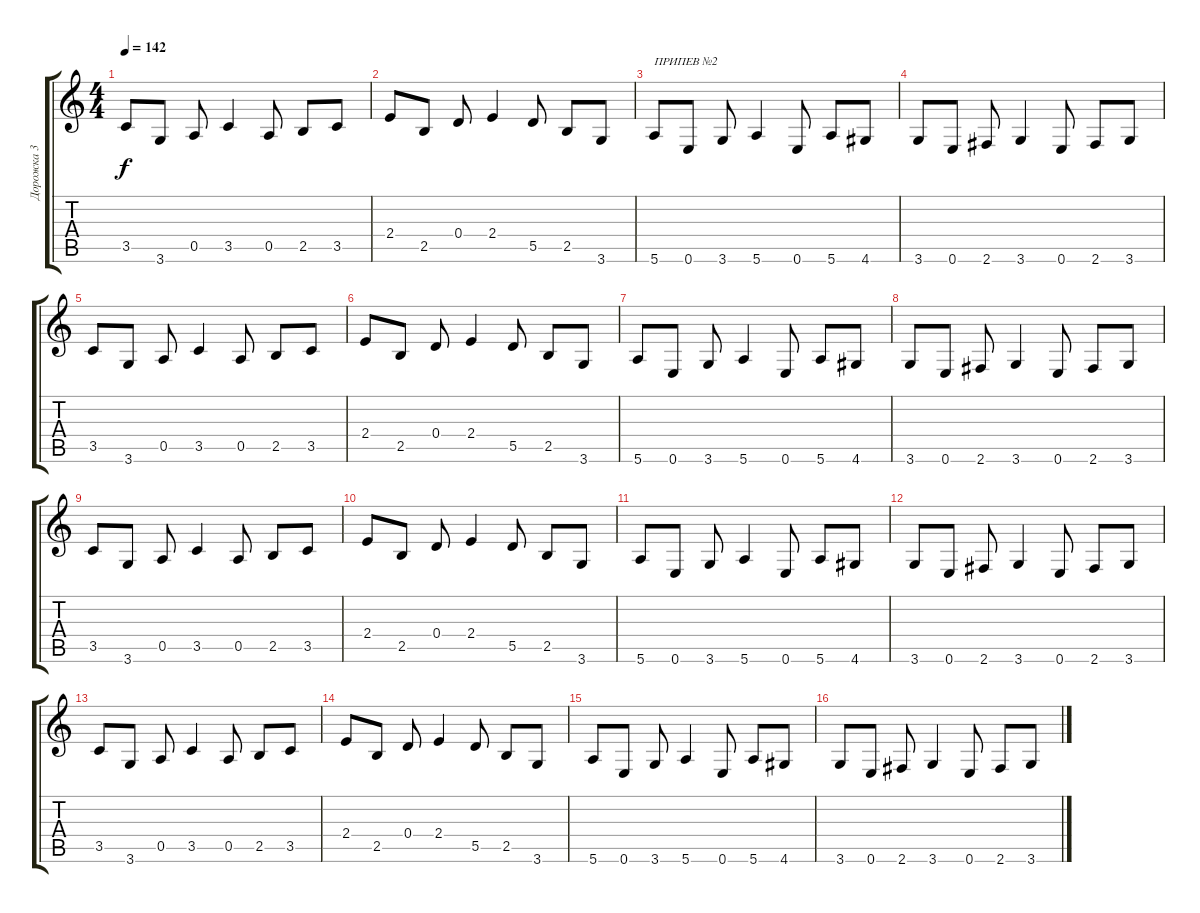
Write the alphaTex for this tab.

\track ("Дорожка 3" "Дорожка 3") {instrument acousticguitarsteel}
\staff {score tabs}
\tuning (E4 B3 G3 D3 A2 E2) {hide}
\ts (4 4)
\tempo 142
\clef g2
\ks c
3.5.8{dy f} 3.6.8 0.5.8 3.5.4 0.5.8 2.5.8 3.5.8 |
2.4.8 2.5.8 0.4.8 2.4.4 5.5.8 2.5.8 3.6.8 |
5.6.8{txt "ПРИПЕВ №2"} 0.6.8 3.6.8 5.6.4 0.6.8 5.6.8 4.6.8 |
3.6.8 0.6.8 2.6.8 3.6.4 0.6.8 2.6.8 3.6.8 |
3.5.8 3.6.8 0.5.8 3.5.4 0.5.8 2.5.8 3.5.8 |
2.4.8 2.5.8 0.4.8 2.4.4 5.5.8 2.5.8 3.6.8 |
5.6.8 0.6.8 3.6.8 5.6.4 0.6.8 5.6.8 4.6.8 |
3.6.8 0.6.8 2.6.8 3.6.4 0.6.8 2.6.8 3.6.8 |
3.5.8 3.6.8 0.5.8 3.5.4 0.5.8 2.5.8 3.5.8 |
2.4.8 2.5.8 0.4.8 2.4.4 5.5.8 2.5.8 3.6.8 |
5.6.8 0.6.8 3.6.8 5.6.4 0.6.8 5.6.8 4.6.8 |
3.6.8 0.6.8 2.6.8 3.6.4 0.6.8 2.6.8 3.6.8 |
3.5.8 3.6.8 0.5.8 3.5.4 0.5.8 2.5.8 3.5.8 |
2.4.8 2.5.8 0.4.8 2.4.4 5.5.8 2.5.8 3.6.8 |
5.6.8 0.6.8 3.6.8 5.6.4 0.6.8 5.6.8 4.6.8 |
3.6.8 0.6.8 2.6.8 3.6.4 0.6.8 2.6.8 3.6.8
